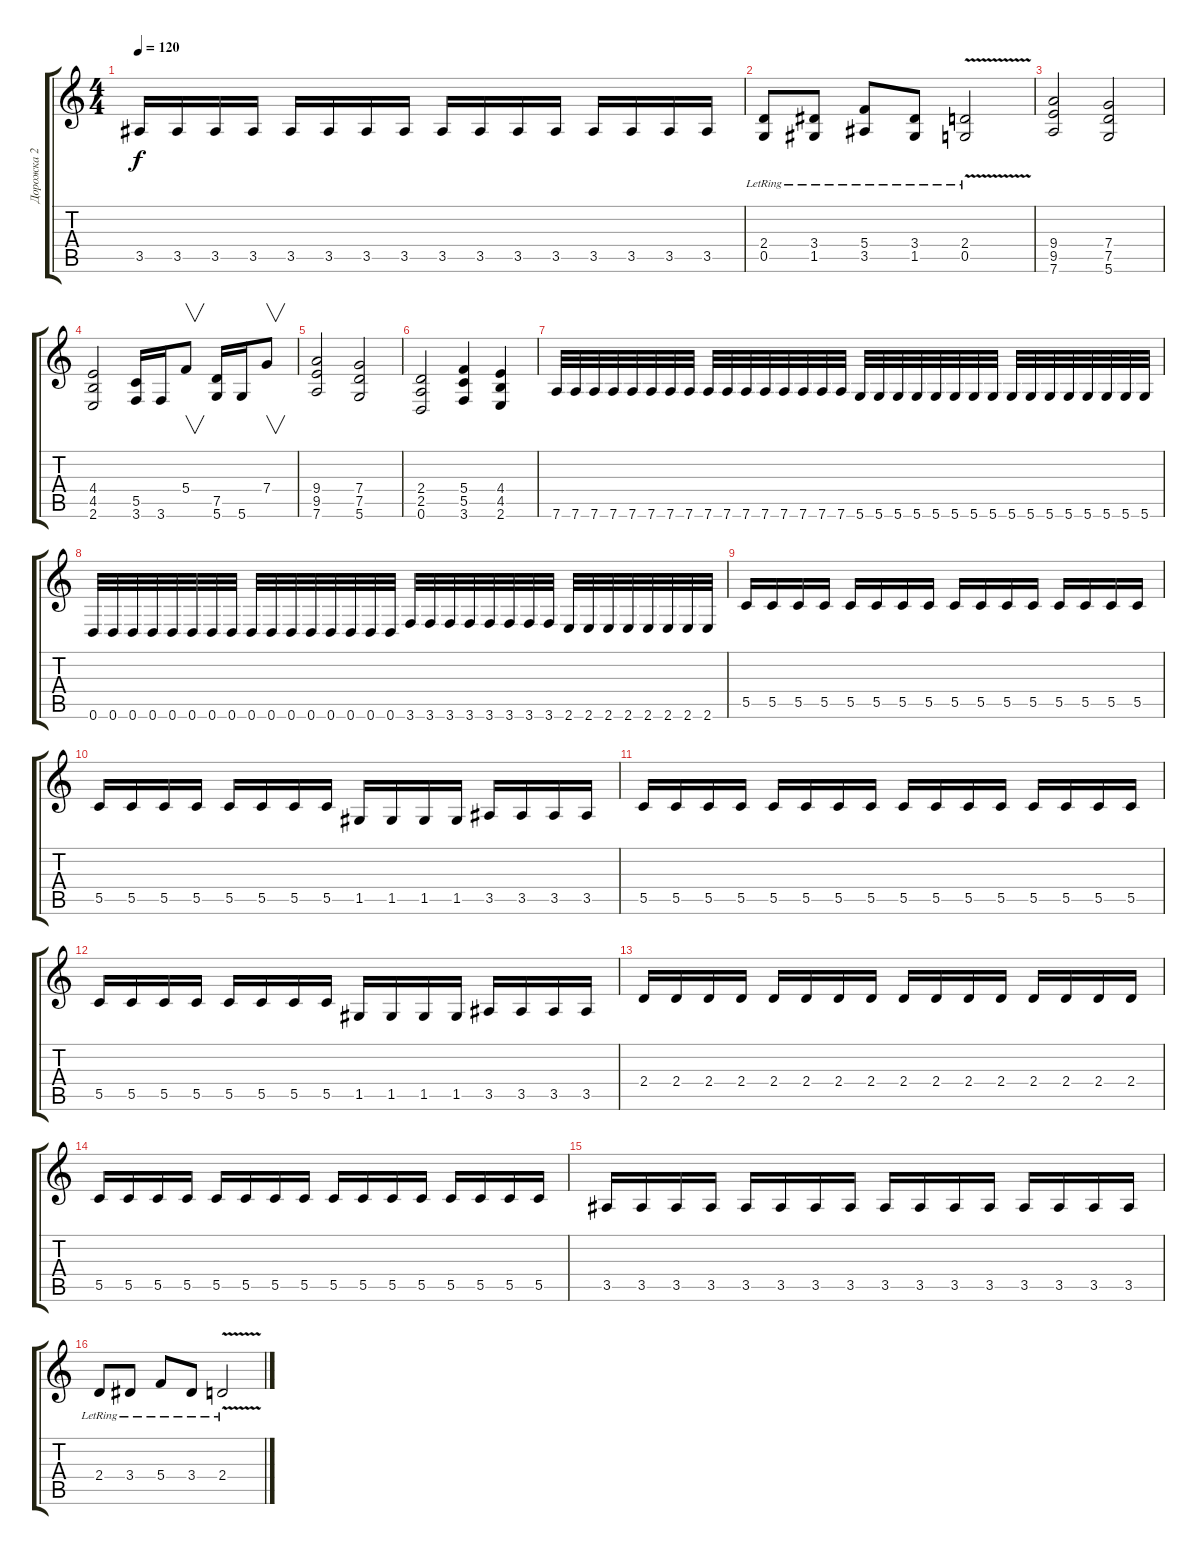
\track ("Дорожка 2" "Дорожка 2") {instrument distortionguitar}
\staff {score tabs}
\tuning (D4 A3 F3 C3 G2 D2) {hide}
\ts (4 4)
\tempo 120
\clef g2
\ks c
3.5.16{dy f} 3.5.16 3.5.16 3.5.16 3.5.16 3.5.16 3.5.16 3.5.16 3.5.16 3.5.16 3.5.16 3.5.16 3.5.16 3.5.16 3.5.16 3.5.16 |
(2.4{lr} 0.5).8 (3.4{lr} 1.5).8 (5.4{lr} 3.5).8 (3.4{lr} 1.5).8 (2.4{v lr} 0.5).2 |
(9.4 9.5 7.6).2 (7.4 7.5 5.6).2 |
(4.4 4.5 2.6).2 (5.5 3.6).16 3.6.16 5.4.8{v} (7.5 5.6).16 5.6.16 7.4.8{v} |
(9.4 9.5 7.6).2 (7.4 7.5 5.6).2 |
(2.4 2.5 0.6).2 (5.4 5.5 3.6).4 (4.4 4.5 2.6).4 |
7.6.32 7.6.32 7.6.32 7.6.32 7.6.32 7.6.32 7.6.32 7.6.32 7.6.32 7.6.32 7.6.32 7.6.32 7.6.32 7.6.32 7.6.32 7.6.32 5.6.32 5.6.32 5.6.32 5.6.32 5.6.32 5.6.32 5.6.32 5.6.32 5.6.32 5.6.32 5.6.32 5.6.32 5.6.32 5.6.32 5.6.32 5.6.32 |
0.6.32 0.6.32 0.6.32 0.6.32 0.6.32 0.6.32 0.6.32 0.6.32 0.6.32 0.6.32 0.6.32 0.6.32 0.6.32 0.6.32 0.6.32 0.6.32 3.6.32 3.6.32 3.6.32 3.6.32 3.6.32 3.6.32 3.6.32 3.6.32 2.6.32 2.6.32 2.6.32 2.6.32 2.6.32 2.6.32 2.6.32 2.6.32 |
5.5.16 5.5.16 5.5.16 5.5.16 5.5.16 5.5.16 5.5.16 5.5.16 5.5.16 5.5.16 5.5.16 5.5.16 5.5.16 5.5.16 5.5.16 5.5.16 |
5.5.16 5.5.16 5.5.16 5.5.16 5.5.16 5.5.16 5.5.16 5.5.16 1.5.16 1.5.16 1.5.16 1.5.16 3.5.16 3.5.16 3.5.16 3.5.16 |
5.5.16 5.5.16 5.5.16 5.5.16 5.5.16 5.5.16 5.5.16 5.5.16 5.5.16 5.5.16 5.5.16 5.5.16 5.5.16 5.5.16 5.5.16 5.5.16 |
5.5.16 5.5.16 5.5.16 5.5.16 5.5.16 5.5.16 5.5.16 5.5.16 1.5.16 1.5.16 1.5.16 1.5.16 3.5.16 3.5.16 3.5.16 3.5.16 |
2.4.16 2.4.16 2.4.16 2.4.16 2.4.16 2.4.16 2.4.16 2.4.16 2.4.16 2.4.16 2.4.16 2.4.16 2.4.16 2.4.16 2.4.16 2.4.16 |
5.5.16 5.5.16 5.5.16 5.5.16 5.5.16 5.5.16 5.5.16 5.5.16 5.5.16 5.5.16 5.5.16 5.5.16 5.5.16 5.5.16 5.5.16 5.5.16 |
3.5.16 3.5.16 3.5.16 3.5.16 3.5.16 3.5.16 3.5.16 3.5.16 3.5.16 3.5.16 3.5.16 3.5.16 3.5.16 3.5.16 3.5.16 3.5.16 |
2.4{lr}.8 3.4{lr}.8 5.4{lr}.8 3.4{lr}.8 2.4{v lr}.2
